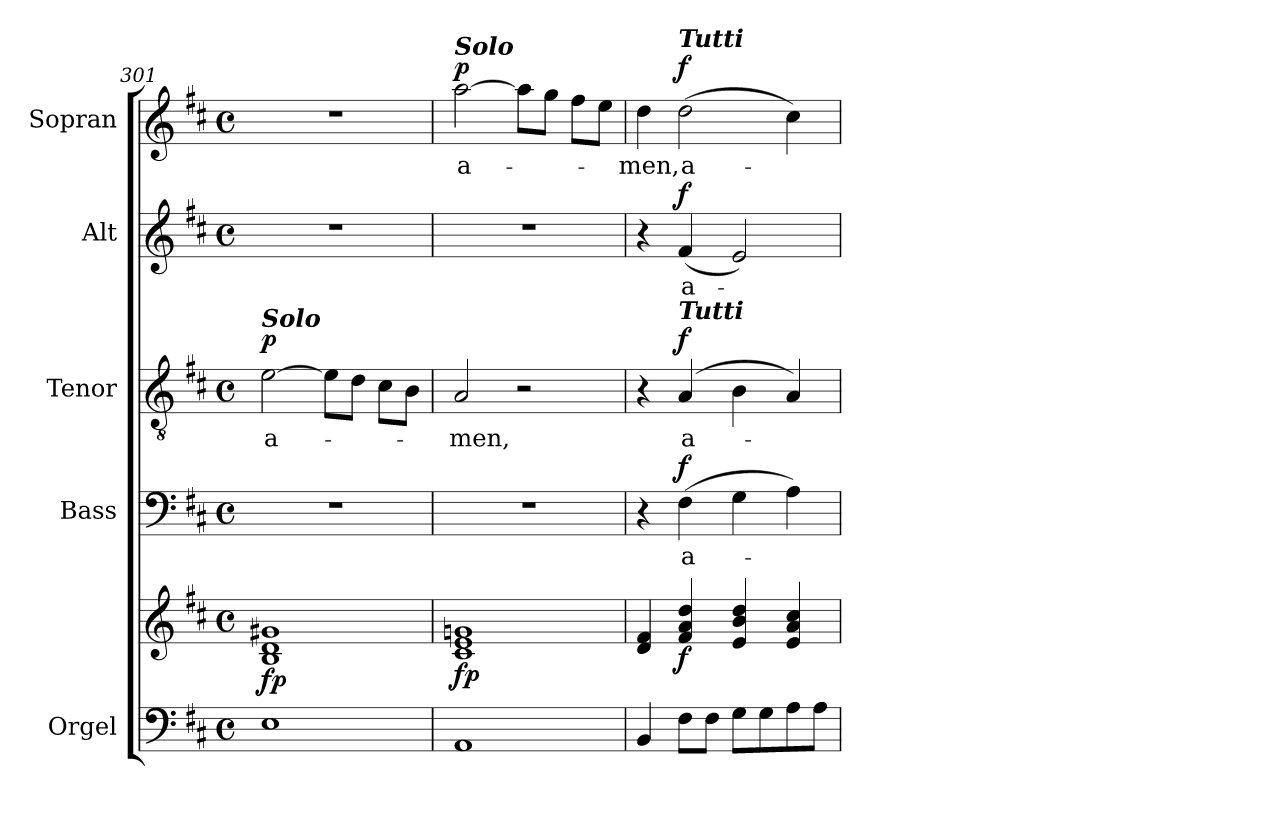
**kern	**kern	**dynam	**kern	**text	**dynam	**kern	**text	**dynam	**kern	**text	**dynam	**kern	**text	**dynam
*part5	*part5	*part5	*part4	*part4	*part4	*part3	*part3	*part3	*part2	*part2	*part2	*part1	*part1	*part1
*staff6	*staff5	*staff5/6	*staff4	*staff4	*staff4	*staff3	*staff3	*staff3	*staff2	*staff2	*staff2	*staff1	*staff1	*staff1
*I"Orgel	*	*	*I"Bass	*	*	*I"Tenor	*	*	*I"Alt	*	*	*I"Sopran	*	*
*I'Org.	*	*	*I'B.	*	*	*I'T.	*	*	*I'A.	*	*	*I'S.	*	*
*clefF4	*clefG2	*	*clefF4	*	*	*clefGv2	*	*	*clefG2	*	*	*clefG2	*	*
*k[f#c#]	*k[f#c#]	*	*k[f#c#]	*	*	*k[f#c#]	*	*	*k[f#c#]	*	*	*k[f#c#]	*	*
*D:	*D:	*	*D:	*	*	*D:	*	*	*D:	*	*	*D:	*	*
*M4/4	*M4/4	*	*M4/4	*	*	*M4/4	*	*	*M4/4	*	*	*M4/4	*	*
*met(c)	*met(c)	*	*met(c)	*	*	*met(c)	*	*	*met(c)	*	*	*met(c)	*	*
=301	=301	=301	=301	=301	=301	=301	=301	=301	=301	=301	=301	=301	=301	=301
!	!	!	!	!	!	!LO:TX:a:Bi:t=Solo	!	!	!	!	!	!	!	!
!	!	!LO:DY:b	!	!	!	!	!LO:LY:b	!LO:DY:a	!	!	!	!	!	!
1E	1B 1d 1g#X	fp	1r	.	.	[2e\	a-	p	1r	.	.	1r	.	.
.	.	.	.	.	.	8e\L]	.	.	.	.	.	.	.	.
.	.	.	.	.	.	8d\J	.	.	.	.	.	.	.	.
.	.	.	.	.	.	8c#\L	.	.	.	.	.	.	.	.
.	.	.	.	.	.	8B\J	.	.	.	.	.	.	.	.
!!LO:LB:g=z
=302	=302	=302	=302	=302	=302	=302	=302	=302	=302	=302	=302	=302	=302	=302
!	!	!	!	!	!	!	!	!	!	!	!	!LO:TX:a:Bi:t=Solo	!	!
!	!	!LO:DY:b	!	!	!	!	!LO:LY:b	!	!	!	!	!	!LO:LY:b	!LO:DY:a
1AA	1c# 1e 1gn	fp	1r	.	.	2A/	-men,	.	1r	.	.	[2aa\	-a-	p
.	.	.	.	.	.	2r	.	.	.	.	.	8aa\L]	.	.
.	.	.	.	.	.	.	.	.	.	.	.	8gg\J	.	.
.	.	.	.	.	.	.	.	.	.	.	.	8ff#\L	.	.
.	.	.	.	.	.	.	.	.	.	.	.	8ee\J	.	.
=303	=303	=303	=303	=303	=303	=303	=303	=303	=303	=303	=303	=303	=303	=303
!	!	!	!	!	!	!	!	!	!	!	!	!	!LO:LY:b	!
4BB/	4d/ 4f#/	.	4r	.	.	4r	.	.	4r	.	.	4dd\	-men,	.
!	!	!	!	!	!	!	!	!	!	!	!	!LO:TX:a:Bi:t=Tutti	!	!
!	!	!	!	!	!	!LO:TX:a:Bi:t=Tutti	!	!	!	!	!	!	!	!
!	!	!LO:DY:b	!	!LO:LY:b	!LO:DY:a	!	!LO:LY:b	!LO:DY:a	!	!LO:LY:b	!LO:DY:a	!	!LO:LY:b	!LO:DY:a
8F#\L	4f#/ 4a/ 4dd/	f	(>4F#\	a-	f	(4A/	a-	f	(<4f#/	a-	f	(>2dd\	a-	f
8F#\J	.	.	.	.	.	.	.	.	.	.	.	.	.	.
8G\L	4e/ 4b/ 4dd/	.	4G\	.	.	4B\	.	.	2e/)	.	.	.	.	.
8G\	.	.	.	.	.	.	.	.	.	.	.	.	.	.
8A\	4e/ 4a/ 4cc#/	.	4A\)	.	.	4A/)	.	.	.	.	.	4cc#\)	.	.
8A\J	.	.	.	.	.	.	.	.	.	.	.	.	.	.
=	=	=	=	=	=	=	=	=	=	=	=	=	=	=
*-	*-	*-	*-	*-	*-	*-	*-	*-	*-	*-	*-	*-	*-	*-
